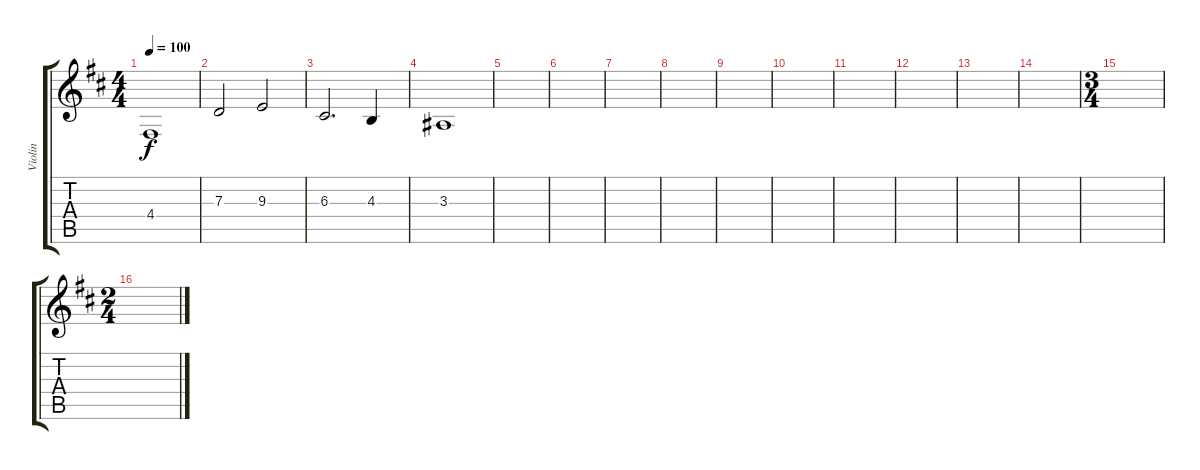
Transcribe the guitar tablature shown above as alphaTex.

\track ("Violin" "Violin") {instrument violin}
\staff {score tabs}
\tuning (E4 B3 G3 D3 A2 E2) {hide}
\ts (4 4)
\tempo 100
\clef g2
\ks bminor
4.4.1{dy f instrument violin} |
7.3.2 9.3.2 |
6.3.2{d} 4.3.4 |
3.3.1 |
|
|
|
|
|
|
|
|
|
|
\ts (3 4)
|
\ts (2 4)
